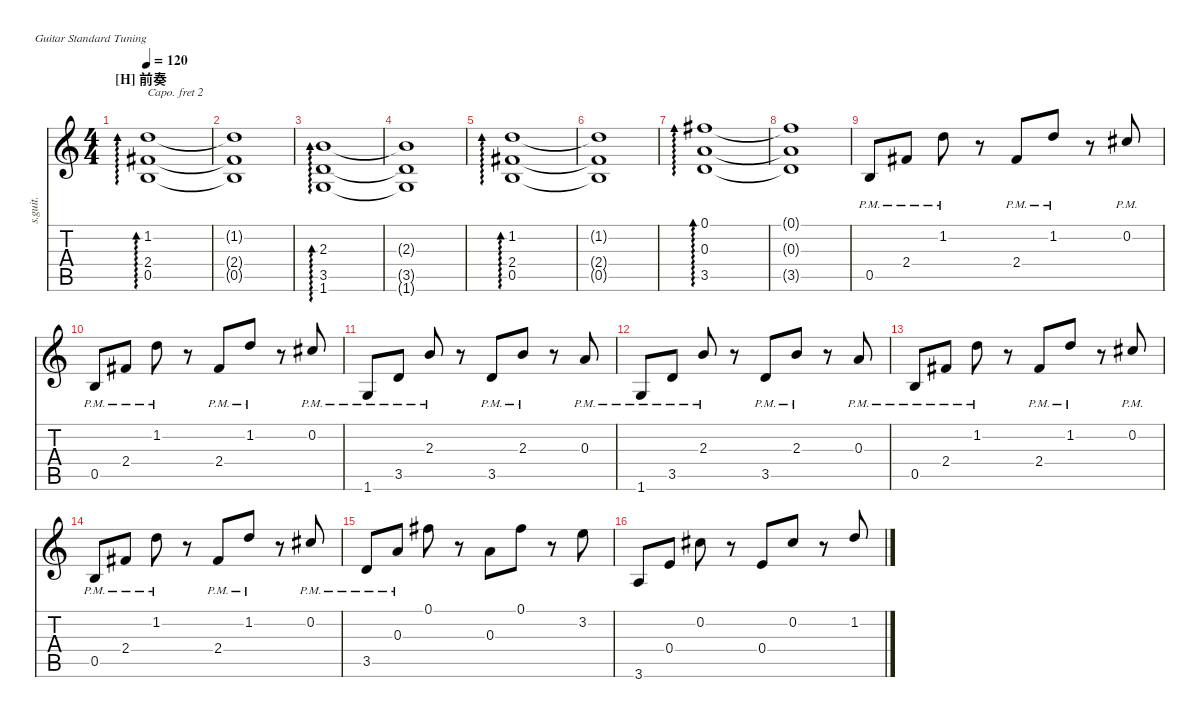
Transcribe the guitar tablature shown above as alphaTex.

\defaultSystemsLayout 4
\hideDynamics
\bracketExtendMode nobrackets
\otherSystemsTrackNameOrientation horizontal
\track ("Steel Guitar" "s.guit.") {instrument acousticguitarsteel}
\staff {score tabs}
\capo 2
\tuning (E4 B3 G3 D3 A2 E2)
\ts (4 4)
\section ("H" "前奏")
\tempo 120
\clef g2
\ks c
(1.2 2.4{acc #} 0.5).1{ad 0 dy mf instrument acousticguitarsteel beam Up} |
(1.2{t} 2.4{t acc #} 0.5{t}).1{beam Up} |
(2.3 3.5 1.6).1{ad 0 beam Up} |
(2.3{t} 3.5{t} 1.6{t}).1{beam Up} |
(1.2 2.4{acc #} 0.5).1{ad 0 beam Up} |
(1.2{t} 2.4{t acc #} 0.5{t}).1{beam Up} |
(3.5 0.1{acc #} 0.3).1{ad 0 beam Up} |
(3.5{t} 0.1{t acc #} 0.3{t}).1{beam Up} |
0.5{pm}.8{dy ff beam Up} 2.4{pm acc #}.8{beam Up} 1.2{pm}.8{beam Down} r.8{beam Down} 2.4{pm acc #}.8{beam Up} 1.2{pm}.8{beam Up} r.8{beam Up} 0.2{pm acc #}.8{beam Down} |
0.5{pm}.8{beam Up} 2.4{pm acc #}.8{beam Up} 1.2{pm}.8{beam Down} r.8{beam Down} 2.4{pm acc #}.8{beam Up} 1.2{pm}.8{beam Up} r.8{beam Up} 0.2{pm acc #}.8{beam Down} |
1.6{pm}.8{beam Up} 3.5{pm}.8{beam Up} 2.3{pm}.8{beam Up} r.8{beam Up} 3.5{pm}.8{beam Up} 2.3{pm}.8{beam Up} r.8{beam Up} 0.3{pm}.8{beam Up} |
1.6{pm}.8{beam Up} 3.5{pm}.8{beam Up} 2.3{pm}.8{beam Up} r.8{beam Up} 3.5{pm}.8{beam Up} 2.3{pm}.8{beam Up} r.8{beam Up} 0.3{pm}.8{beam Up} |
0.5{pm}.8{beam Up} 2.4{pm acc #}.8{beam Up} 1.2{pm}.8{beam Down} r.8{beam Down} 2.4{pm acc #}.8{beam Up} 1.2{pm}.8{beam Up} r.8{beam Up} 0.2{pm acc #}.8{beam Down} |
0.5{pm}.8{beam Up} 2.4{pm acc #}.8{beam Up} 1.2{pm}.8{beam Down} r.8{beam Down} 2.4{pm acc #}.8{beam Up} 1.2{pm}.8{beam Up} r.8{beam Up} 0.2{pm acc #}.8{beam Down} |
3.5{pm}.8{beam Up} 0.3{pm}.8{beam Up} 0.1{acc #}.8{dy mf beam Down} r.8{beam Down} 0.3.8{beam Down} 0.1{acc #}.8{beam Down} r.8{beam Down} 3.2.8{beam Down} |
3.6.8{beam Up} 0.4.8{beam Up} 0.2{acc #}.8{beam Down} r.8{beam Down} 0.4.8{beam Up} 0.2{acc #}.8{beam Up} r.8{beam Up} 1.2.8{beam Down}
